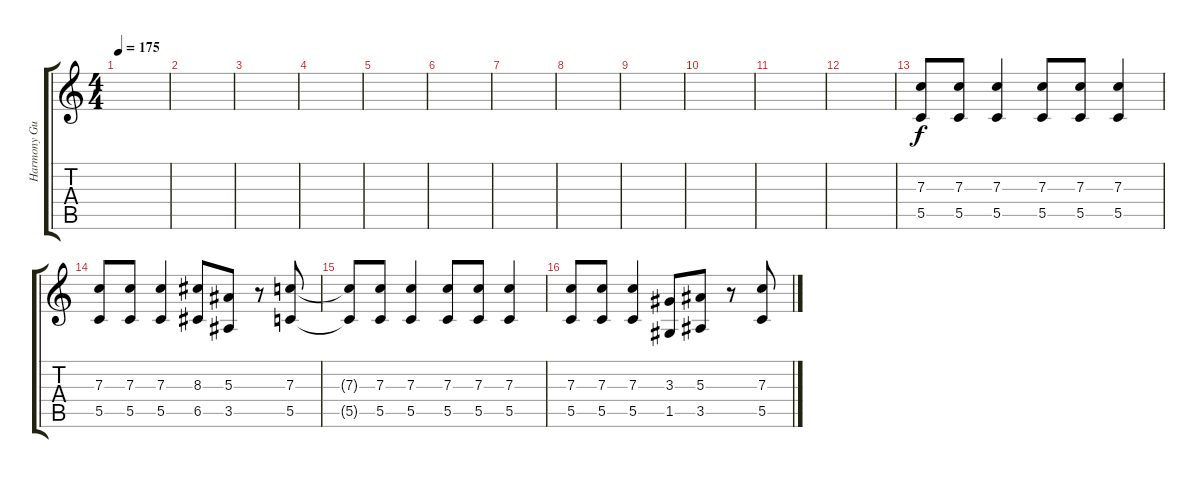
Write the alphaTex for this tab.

\track ("Harmony Guitar" "Harmony Gu") {instrument distortionguitar}
\staff {score tabs}
\tuning (D4 A3 F3 C3 G2 C2) {hide}
\ts (4 4)
\tempo 175
\clef g2
\ks c
|
|
|
|
|
|
|
|
|
|
|
|
(7.3 5.5).8 (7.3 5.5).8 (7.3 5.5).4 (7.3 5.5).8 (7.3 5.5).8 (7.3 5.5).4 |
(7.3 5.5).8 (7.3 5.5).8 (7.3 5.5).4 (8.3 6.5).8 (5.3 3.5).8 r.8 (7.3 5.5).8 |
(7.3{t} 5.5{t}).8 (7.3 5.5).8 (7.3 5.5).4 (7.3 5.5).8 (7.3 5.5).8 (7.3 5.5).4 |
(7.3 5.5).8 (7.3 5.5).8 (7.3 5.5).4 (3.3 1.5).8 (5.3 3.5).8 r.8 (7.3 5.5).8
